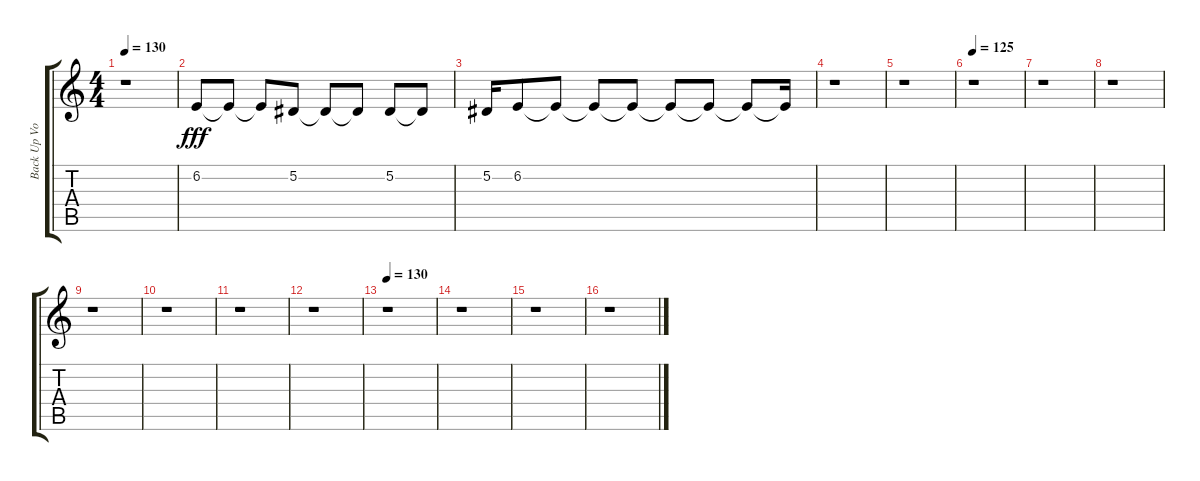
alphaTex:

\track ("Back Up Vocals" "Back Up Vo") {instrument lead2sawtooth}
\staff {score tabs}
\tuning (Eb4 Bb3 G3 D3 A2 E2) {hide}
\ts (4 4)
\tempo 130
\clef g2
\ks c
r.1{dy fff} |
6.2.8 6.2{t}.8 6.2{t}.8 5.2.8 5.2{t}.8 5.2{t}.8 5.2.8 5.2{t}.8 |
5.2.16 6.2.8 6.2{t}.8 6.2{t}.8 6.2{t}.8 6.2{t}.8 6.2{t}.8 6.2{t}.8 6.2{t}.16 |
r.1 |
r.1 |
\tempo 125
r.1 |
r.1 |
r.1 |
r.1 |
r.1 |
r.1 |
r.1 |
\tempo 130
r.1 |
r.1 |
r.1 |
r.1
